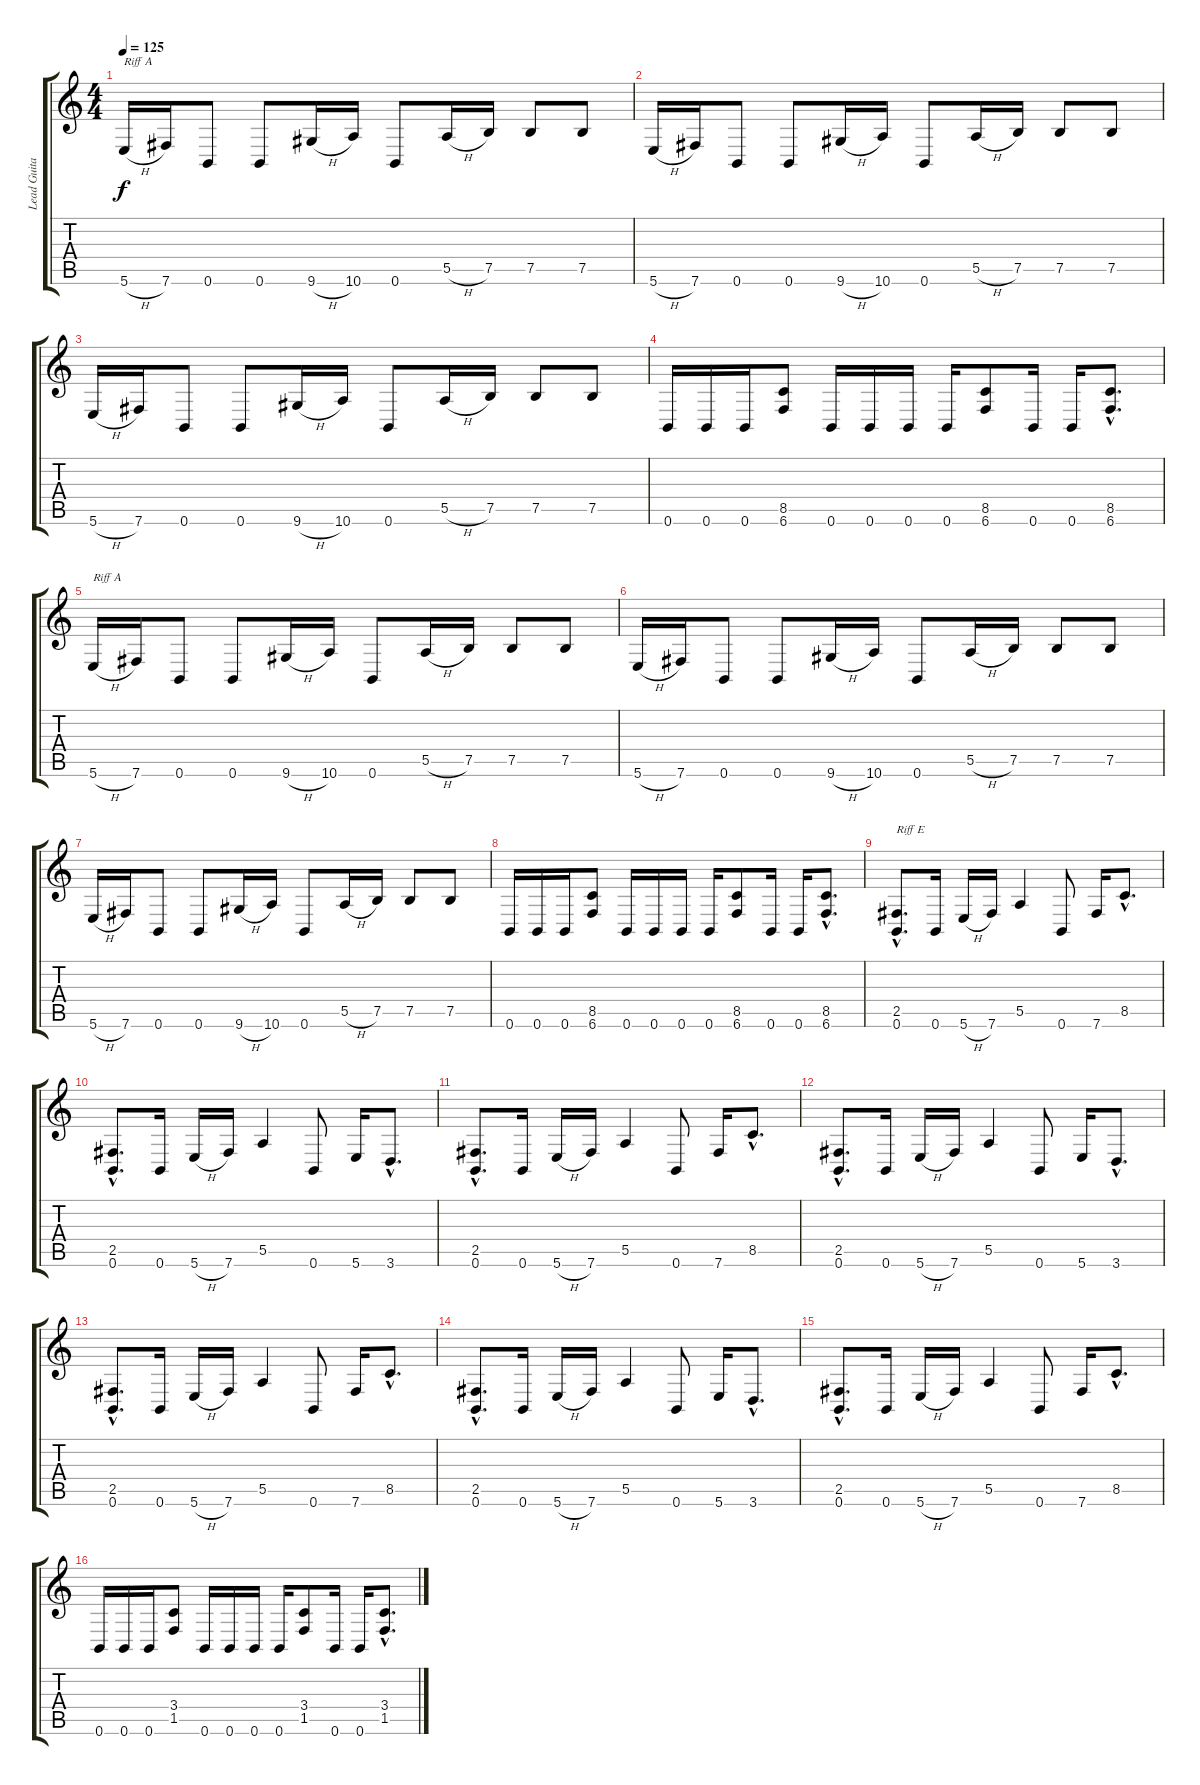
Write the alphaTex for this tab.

\track ("Lead Guitar" "Lead Guita") {instrument distortionguitar}
\staff {score tabs}
\tuning (B3 Gb3 D3 A2 E2 B1) {hide}
\ts (4 4)
\tempo 125
\clef g2
\ks c
5.6{h}.16{txt "Riff A " dy f} 7.6.16 0.6.8 0.6.8 9.6{h}.16 10.6.16 0.6.8 5.5{h}.16 7.5.16 7.5.8 7.5.8 |
5.6{h}.16 7.6.16 0.6.8 0.6.8 9.6{h}.16 10.6.16 0.6.8 5.5{h}.16 7.5.16 7.5.8 7.5.8 |
5.6{h}.16 7.6.16 0.6.8 0.6.8 9.6{h}.16 10.6.16 0.6.8 5.5{h}.16 7.5.16 7.5.8 7.5.8 |
0.6.16 0.6.16 0.6.16 (8.5 6.6).8 0.6.16 0.6.16 0.6.16 0.6.16 (8.5 6.6).8 0.6.16 0.6.16 (8.5{hac} 6.6{hac}).8{d} |
5.6{h}.16{txt "Riff A "} 7.6.16 0.6.8 0.6.8 9.6{h}.16 10.6.16 0.6.8 5.5{h}.16 7.5.16 7.5.8 7.5.8 |
5.6{h}.16 7.6.16 0.6.8 0.6.8 9.6{h}.16 10.6.16 0.6.8 5.5{h}.16 7.5.16 7.5.8 7.5.8 |
5.6{h}.16 7.6.16 0.6.8 0.6.8 9.6{h}.16 10.6.16 0.6.8 5.5{h}.16 7.5.16 7.5.8 7.5.8 |
0.6.16 0.6.16 0.6.16 (8.5 6.6).8 0.6.16 0.6.16 0.6.16 0.6.16 (8.5 6.6).8 0.6.16 0.6.16 (8.5{hac} 6.6{hac}).8{d} |
(2.5{hac} 0.6{hac}).8{d txt "Riff E"} 0.6.16 5.6{h}.16 7.6.16 5.5.4 0.6.8 7.6.16 8.5{hac}.8{d} |
(2.5{hac} 0.6{hac}).8{d} 0.6.16 5.6{h}.16 7.6.16 5.5.4 0.6.8 5.6.16 3.6{hac}.8{d} |
(2.5{hac} 0.6{hac}).8{d} 0.6.16 5.6{h}.16 7.6.16 5.5.4 0.6.8 7.6.16 8.5{hac}.8{d} |
(2.5{hac} 0.6{hac}).8{d} 0.6.16 5.6{h}.16 7.6.16 5.5.4 0.6.8 5.6.16 3.6{hac}.8{d} |
(2.5{hac} 0.6{hac}).8{d} 0.6.16 5.6{h}.16 7.6.16 5.5.4 0.6.8 7.6.16 8.5{hac}.8{d} |
(2.5{hac} 0.6{hac}).8{d} 0.6.16 5.6{h}.16 7.6.16 5.5.4 0.6.8 5.6.16 3.6{hac}.8{d} |
(2.5{hac} 0.6{hac}).8{d} 0.6.16 5.6{h}.16 7.6.16 5.5.4 0.6.8 7.6.16 8.5{hac}.8{d} |
0.6.16 0.6.16 0.6.16 (3.4 1.5).8 0.6.16 0.6.16 0.6.16 0.6.16 (3.4 1.5).8 0.6.16 0.6.16 (3.4{hac} 1.5{hac}).8{d}
